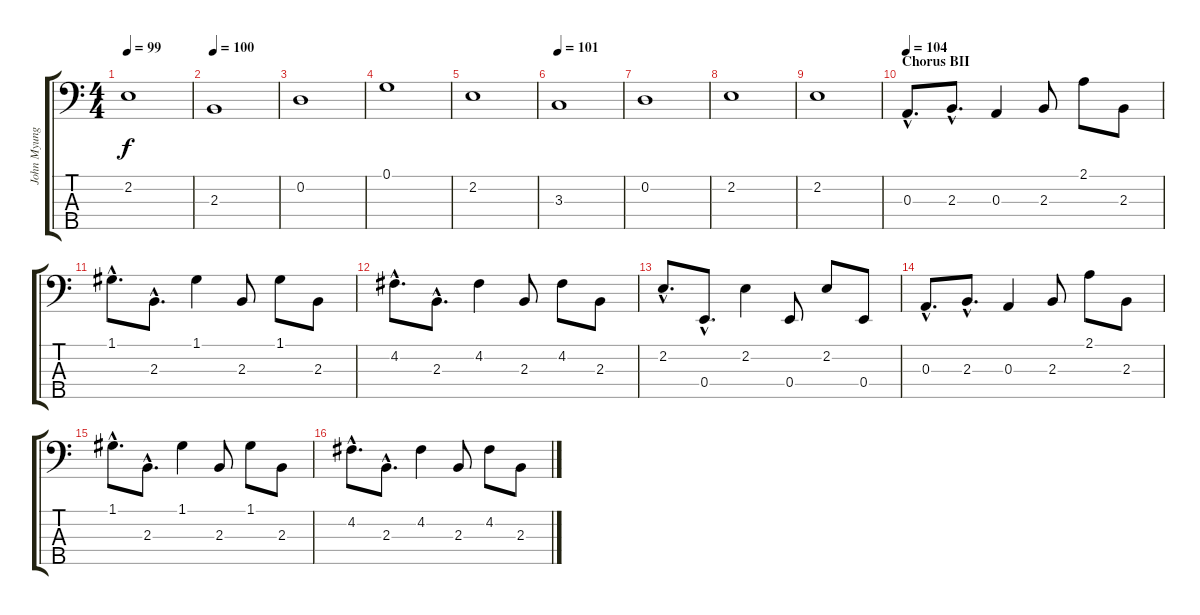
\track ("John Myung" "John Myung") {instrument electricbassfinger}
\staff {score tabs}
\tuning (G2 D2 A1 E1 B0) {hide}
\ts (4 4)
\tempo 99
\clef f4
\ks c
2.2.1{dy f} |
\tempo 100
2.3.1 |
0.2.1 |
0.1.1 |
2.2.1 |
\tempo 101
3.3.1 |
0.2.1 |
2.2.1 |
2.2.1 |
\section ("" "Chorus BII")
\tempo 104
0.3{hac}.8{d} 2.3{hac}.8{d} 0.3.4 2.3.8 2.1.8 2.3.8 |
1.1{hac}.8{d} 2.3{hac}.8{d} 1.1.4 2.3.8 1.1.8 2.3.8 |
4.2{hac}.8{d} 2.3{hac}.8{d} 4.2.4 2.3.8 4.2.8 2.3.8 |
2.2{hac}.8{d} 0.4{hac}.8{d} 2.2.4 0.4.8 2.2.8 0.4.8 |
0.3{hac}.8{d} 2.3{hac}.8{d} 0.3.4 2.3.8 2.1.8 2.3.8 |
1.1{hac}.8{d} 2.3{hac}.8{d} 1.1.4 2.3.8 1.1.8 2.3.8 |
4.2{hac}.8{d} 2.3{hac}.8{d} 4.2.4 2.3.8 4.2.8 2.3.8
